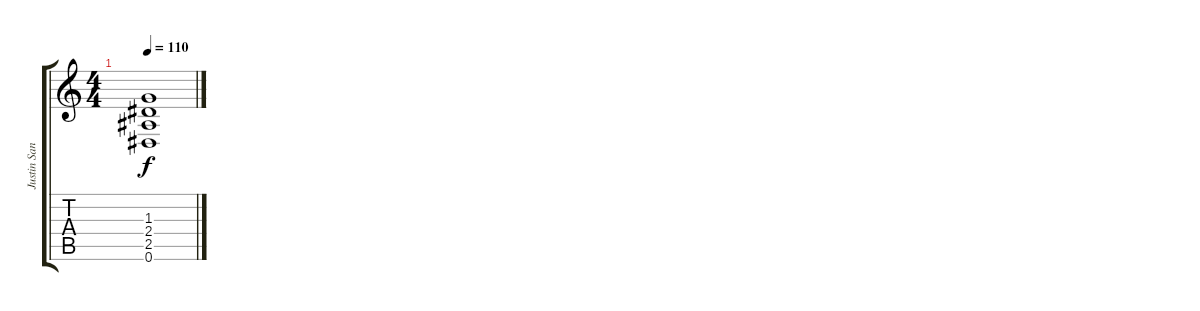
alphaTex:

\track ("Justin Sane Guitar" "Justin San") {instrument acousticguitarsteel}
\staff {score tabs}
\tuning (Eb4 Bb3 Gb3 Db3 Ab2 Eb2) {hide}
\ts (4 4)
\tempo 110
\clef g2
\ks c
(1.3{t} 2.4{t} 2.5{t} 0.6{t}).1{dy f}
